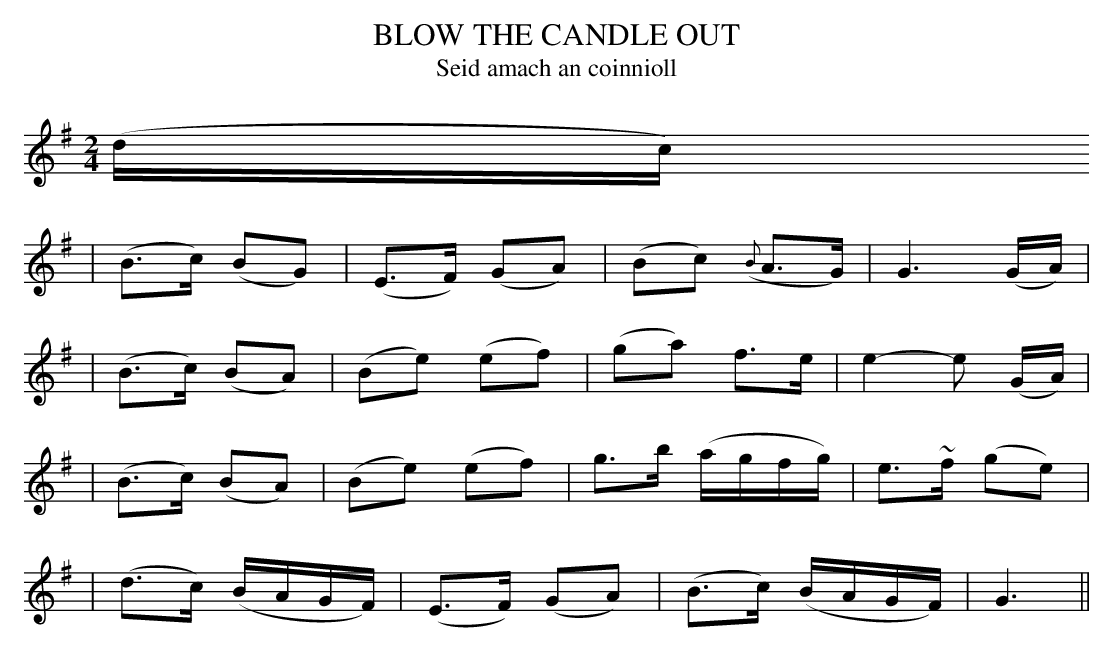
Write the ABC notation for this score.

X:1
T: BLOW THE CANDLE OUT
T: Seid amach an coinnioll
M: 2/4
L: 1/16
K: G
(dc)
| (B3c) (B2G2) | (E3F) (G2A2) | (B2c2) ({B}A3G) | G6 (GA) |
| (B3c) (B2A2) | (B2e2) (e2f2) | (g2a2) f3e | e4- e2 (GA) |
| (B3c) (B2A2) | (B2e2) (e2f2) | g3b (agfg) | e3~f (g2e2) |
| (d3c) (BAGF) | (E3F) (G2A2) | (B3c) (BAGF) | G6 ||
